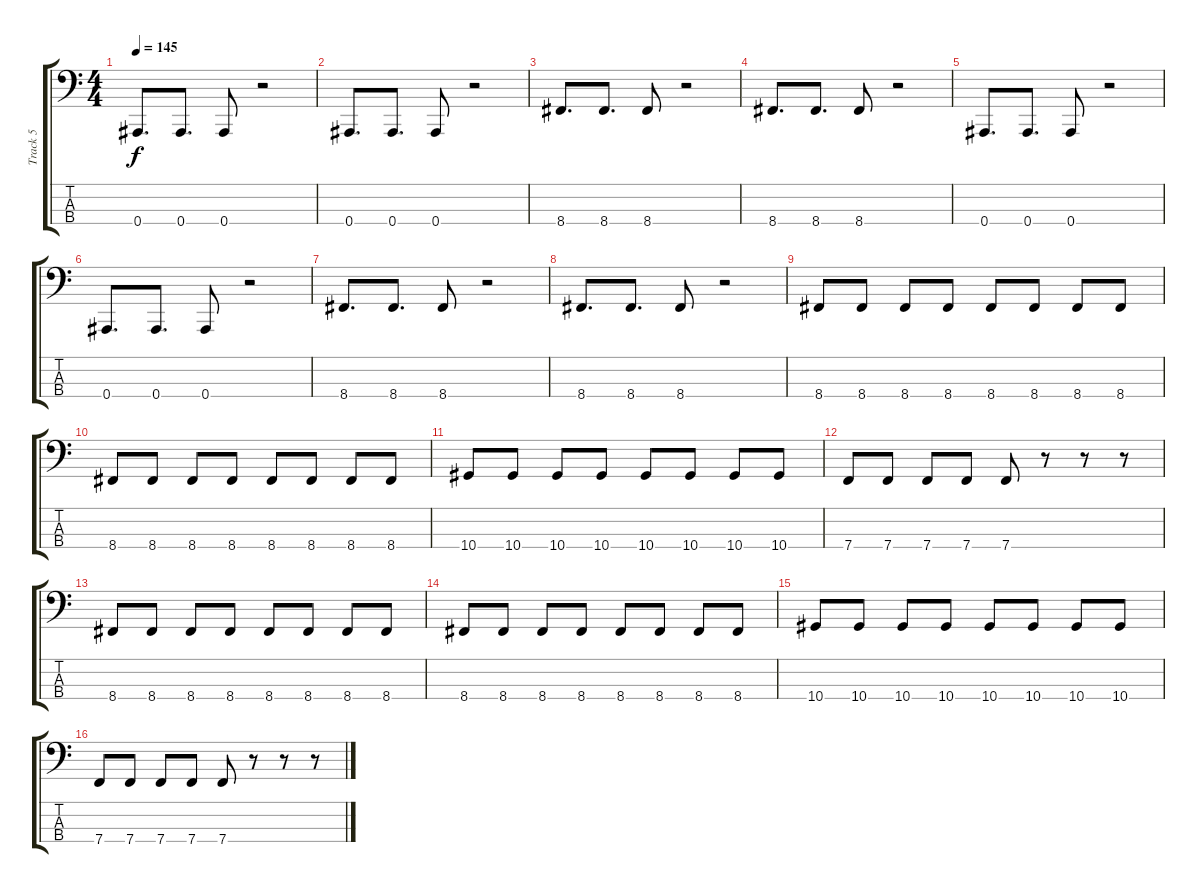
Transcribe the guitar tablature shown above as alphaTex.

\track ("Track 5" "Track 5") {instrument electricbasspick}
\staff {score tabs}
\tuning (Eb2 Bb1 F1 Bb0) {hide}
\ts (4 4)
\tempo 145
\clef f4
\ks c
0.4.8{d dy f} 0.4.8{d} 0.4.8 r.2 |
0.4.8{d} 0.4.8{d} 0.4.8 r.2 |
8.4.8{d} 8.4.8{d} 8.4.8 r.2 |
8.4.8{d} 8.4.8{d} 8.4.8 r.2 |
0.4.8{d} 0.4.8{d} 0.4.8 r.2 |
0.4.8{d} 0.4.8{d} 0.4.8 r.2 |
8.4.8{d} 8.4.8{d} 8.4.8 r.2 |
8.4.8{d} 8.4.8{d} 8.4.8 r.2 |
8.4.8 8.4.8 8.4.8 8.4.8 8.4.8 8.4.8 8.4.8 8.4.8 |
8.4.8 8.4.8 8.4.8 8.4.8 8.4.8 8.4.8 8.4.8 8.4.8 |
10.4.8 10.4.8 10.4.8 10.4.8 10.4.8 10.4.8 10.4.8 10.4.8 |
7.4.8 7.4.8 7.4.8 7.4.8 7.4.8 r.8 r.8 r.8 |
8.4.8 8.4.8 8.4.8 8.4.8 8.4.8 8.4.8 8.4.8 8.4.8 |
8.4.8 8.4.8 8.4.8 8.4.8 8.4.8 8.4.8 8.4.8 8.4.8 |
10.4.8 10.4.8 10.4.8 10.4.8 10.4.8 10.4.8 10.4.8 10.4.8 |
7.4.8 7.4.8 7.4.8 7.4.8 7.4.8 r.8 r.8 r.8
